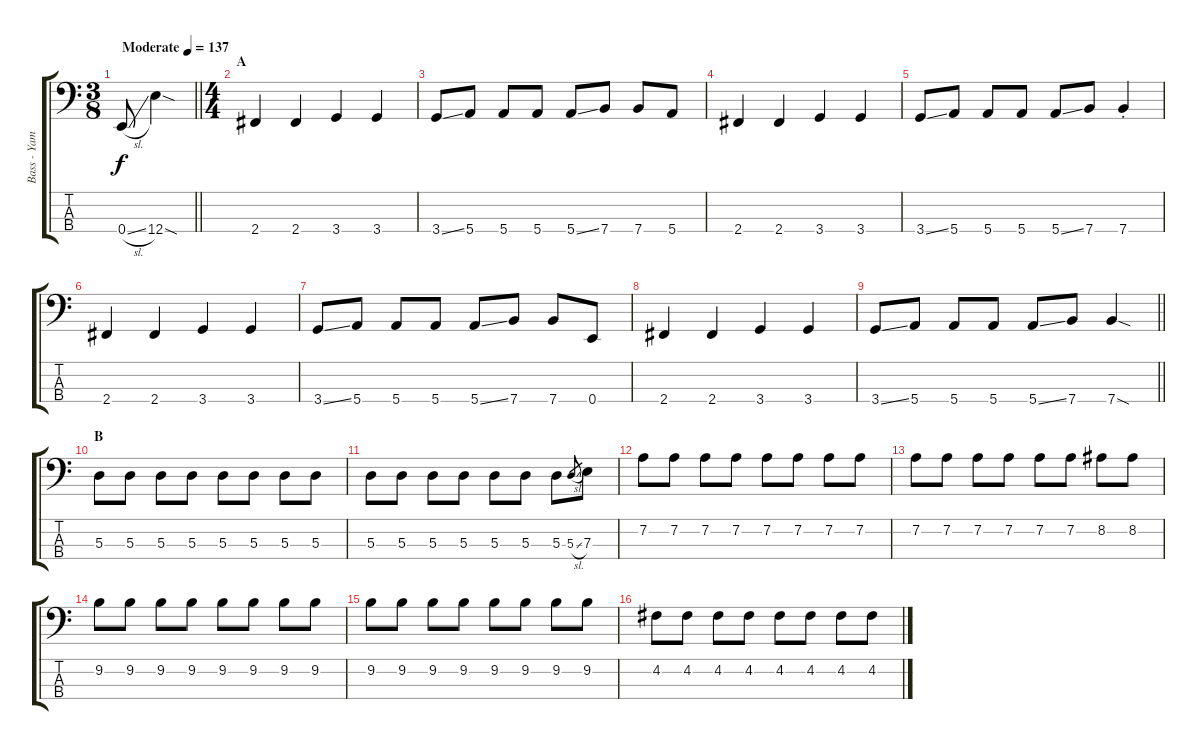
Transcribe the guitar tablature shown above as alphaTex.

\track ("Bass - Yamada" "Bass - Yam") {instrument electricbasspick}
\staff {score tabs}
\tuning (G2 D2 A1 E1) {hide}
\ts (3 8)
\tempo (137 "Moderate")
\clef f4
\barLineRight lightlight
\ks c
0.4{sl}.8{dy f instrument electricbasspick} 12.4{sod}.4 |
\ts (4 4)
\section ("" "A")
2.4.4 2.4.4 3.4.4 3.4.4 |
3.4{ss}.8 5.4.8 5.4.8 5.4.8 5.4{ss}.8 7.4.8 7.4.8 5.4.8 |
2.4.4 2.4.4 3.4.4 3.4.4 |
3.4{ss}.8 5.4.8 5.4.8 5.4.8 5.4{ss}.8 7.4.8 7.4{st}.4 |
2.4.4 2.4.4 3.4.4 3.4.4 |
3.4{ss}.8 5.4.8 5.4.8 5.4.8 5.4{ss}.8 7.4.8 7.4.8 0.4.8 |
2.4.4 2.4.4 3.4.4 3.4.4 |
\barLineRight lightlight
3.4{ss}.8 5.4.8 5.4.8 5.4.8 5.4{ss}.8 7.4.8 7.4{sod}.4 |
\section ("" "B")
5.3.8 5.3.8 5.3.8 5.3.8 5.3.8 5.3.8 5.3.8 5.3.8 |
5.3.8 5.3.8 5.3.8 5.3.8 5.3.8 5.3.8 5.3.8 5.3{sl}.8{gr} 7.3.8 |
7.2.8 7.2.8 7.2.8 7.2.8 7.2.8 7.2.8 7.2.8 7.2.8 |
7.2.8 7.2.8 7.2.8 7.2.8 7.2.8 7.2.8 8.2.8 8.2.8 |
9.2.8 9.2.8 9.2.8 9.2.8 9.2.8 9.2.8 9.2.8 9.2.8 |
9.2.8 9.2.8 9.2.8 9.2.8 9.2.8 9.2.8 9.2.8 9.2.8 |
4.2.8 4.2.8 4.2.8 4.2.8 4.2.8 4.2.8 4.2.8 4.2.8
